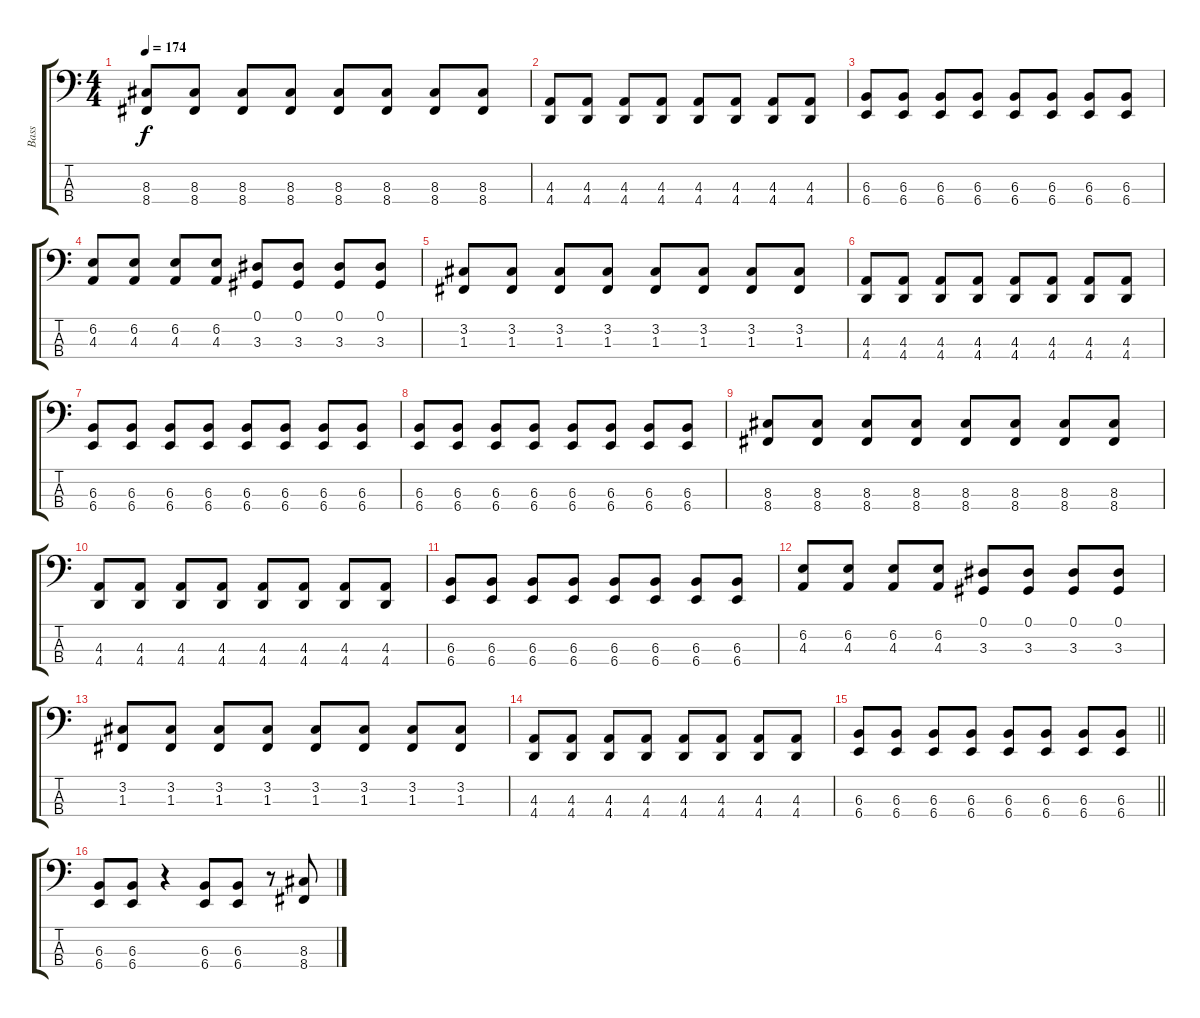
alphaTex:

\track ("Bass" "Bass") {instrument electricbassfinger}
\staff {score tabs}
\tuning (Eb2 Bb1 F1 Bb0) {hide}
\ts (4 4)
\tempo 174
\clef f4
\ks c
(8.3 8.4).8{dy f} (8.3 8.4).8 (8.3 8.4).8 (8.3 8.4).8 (8.3 8.4).8 (8.3 8.4).8 (8.3 8.4).8 (8.3 8.4).8 |
(4.3 4.4).8 (4.3 4.4).8 (4.3 4.4).8 (4.3 4.4).8 (4.3 4.4).8 (4.3 4.4).8 (4.3 4.4).8 (4.3 4.4).8 |
(6.3 6.4).8 (6.3 6.4).8 (6.3 6.4).8 (6.3 6.4).8 (6.3 6.4).8 (6.3 6.4).8 (6.3 6.4).8 (6.3 6.4).8 |
(6.2 4.3).8 (6.2 4.3).8 (6.2 4.3).8 (6.2 4.3).8 (0.1 3.3).8 (0.1 3.3).8 (0.1 3.3).8 (0.1 3.3).8 |
(3.2 1.3).8 (3.2 1.3).8 (3.2 1.3).8 (3.2 1.3).8 (3.2 1.3).8 (3.2 1.3).8 (3.2 1.3).8 (3.2 1.3).8 |
(4.3 4.4).8 (4.3 4.4).8 (4.3 4.4).8 (4.3 4.4).8 (4.3 4.4).8 (4.3 4.4).8 (4.3 4.4).8 (4.3 4.4).8 |
(6.3 6.4).8 (6.3 6.4).8 (6.3 6.4).8 (6.3 6.4).8 (6.3 6.4).8 (6.3 6.4).8 (6.3 6.4).8 (6.3 6.4).8 |
(6.3 6.4).8 (6.3 6.4).8 (6.3 6.4).8 (6.3 6.4).8 (6.3 6.4).8 (6.3 6.4).8 (6.3 6.4).8 (6.3 6.4).8 |
(8.3 8.4).8 (8.3 8.4).8 (8.3 8.4).8 (8.3 8.4).8 (8.3 8.4).8 (8.3 8.4).8 (8.3 8.4).8 (8.3 8.4).8 |
(4.3 4.4).8 (4.3 4.4).8 (4.3 4.4).8 (4.3 4.4).8 (4.3 4.4).8 (4.3 4.4).8 (4.3 4.4).8 (4.3 4.4).8 |
(6.3 6.4).8 (6.3 6.4).8 (6.3 6.4).8 (6.3 6.4).8 (6.3 6.4).8 (6.3 6.4).8 (6.3 6.4).8 (6.3 6.4).8 |
(6.2 4.3).8 (6.2 4.3).8 (6.2 4.3).8 (6.2 4.3).8 (0.1 3.3).8 (0.1 3.3).8 (0.1 3.3).8 (0.1 3.3).8 |
(3.2 1.3).8 (3.2 1.3).8 (3.2 1.3).8 (3.2 1.3).8 (3.2 1.3).8 (3.2 1.3).8 (3.2 1.3).8 (3.2 1.3).8 |
(4.3 4.4).8 (4.3 4.4).8 (4.3 4.4).8 (4.3 4.4).8 (4.3 4.4).8 (4.3 4.4).8 (4.3 4.4).8 (4.3 4.4).8 |
\barLineRight lightlight
(6.3 6.4).8 (6.3 6.4).8 (6.3 6.4).8 (6.3 6.4).8 (6.3 6.4).8 (6.3 6.4).8 (6.3 6.4).8 (6.3 6.4).8 |
(6.3 6.4).8 (6.3 6.4).8 r.4 (6.3 6.4).8 (6.3 6.4).8 r.8 (8.3 8.4).8
